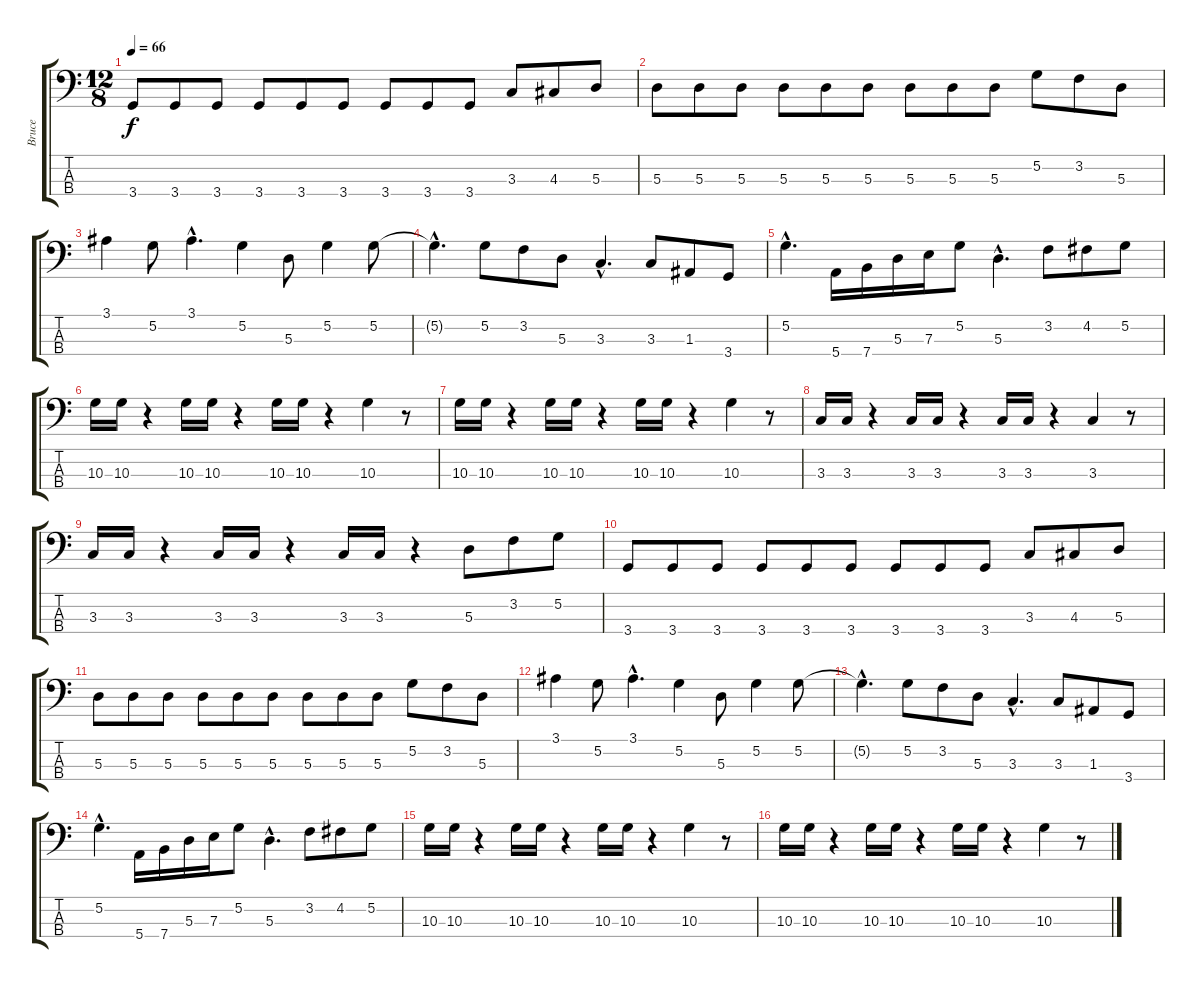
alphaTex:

\track ("Bruce" "Bruce") {instrument electricbassfinger}
\staff {score tabs}
\tuning (G2 D2 A1 E1) {hide}
\ts (12 8)
\tempo 66
\clef f4
\ks c
3.4.8{dy f} 3.4.8 3.4.8 3.4.8 3.4.8 3.4.8 3.4.8 3.4.8 3.4.8 3.3.8 4.3.8 5.3.8 |
5.3.8 5.3.8 5.3.8 5.3.8 5.3.8 5.3.8 5.3.8 5.3.8 5.3.8 5.2.8 3.2.8 5.3.8 |
3.1.4 5.2.8 3.1{hac}.4{d} 5.2.4 5.3.8 5.2.4 5.2.8 |
5.2{hac t}.4{d} 5.2.8 3.2.8 5.3.8 3.3{hac}.4{d} 3.3.8 1.3.8 3.4.8 |
5.2{hac}.4{d} 5.4.16 7.4.16 5.3.16 7.3.16 5.2.8 5.3{hac}.4{d} 3.2.8 4.2.8 5.2.8 |
10.3.16 10.3.16 r.4 10.3.16 10.3.16 r.4 10.3.16 10.3.16 r.4 10.3.4 r.8 |
10.3.16 10.3.16 r.4 10.3.16 10.3.16 r.4 10.3.16 10.3.16 r.4 10.3.4 r.8 |
3.3.16 3.3.16 r.4 3.3.16 3.3.16 r.4 3.3.16 3.3.16 r.4 3.3.4 r.8 |
3.3.16 3.3.16 r.4 3.3.16 3.3.16 r.4 3.3.16 3.3.16 r.4 5.3.8 3.2.8 5.2.8 |
3.4.8 3.4.8 3.4.8 3.4.8 3.4.8 3.4.8 3.4.8 3.4.8 3.4.8 3.3.8 4.3.8 5.3.8 |
5.3.8 5.3.8 5.3.8 5.3.8 5.3.8 5.3.8 5.3.8 5.3.8 5.3.8 5.2.8 3.2.8 5.3.8 |
3.1.4 5.2.8 3.1{hac}.4{d} 5.2.4 5.3.8 5.2.4 5.2.8 |
5.2{hac t}.4{d} 5.2.8 3.2.8 5.3.8 3.3{hac}.4{d} 3.3.8 1.3.8 3.4.8 |
5.2{hac}.4{d} 5.4.16 7.4.16 5.3.16 7.3.16 5.2.8 5.3{hac}.4{d} 3.2.8 4.2.8 5.2.8 |
10.3.16 10.3.16 r.4 10.3.16 10.3.16 r.4 10.3.16 10.3.16 r.4 10.3.4 r.8 |
10.3.16 10.3.16 r.4 10.3.16 10.3.16 r.4 10.3.16 10.3.16 r.4 10.3.4 r.8
